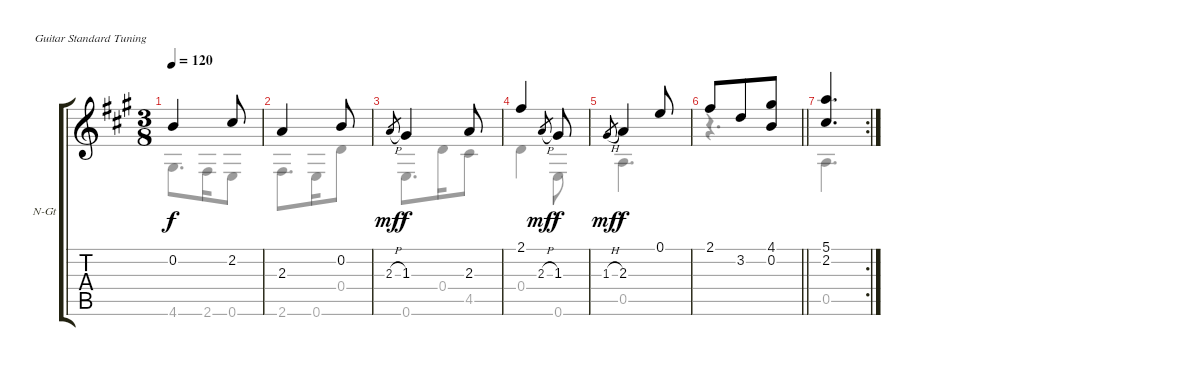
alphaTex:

\bracketExtendMode groupsimilarinstruments
\firstSystemTrackNameOrientation horizontal
\otherSystemsTrackNameOrientation horizontal
\track ("Gigue" "N-Gt") {instrument acousticguitarnylon}
\staff {score tabs}
\tuning (E4 B3 G3 D3 A2 E2)
\voice
\ts (3 8)
\tempo 120
\clef g2
\ks a
0.2.4{dy f} 2.2.8 |
2.3.4 0.2.8 |
2.3{h}.8{gr dy mf} 1.3.4{dy f} 2.3.8 |
2.1.4 2.3{h}.8{gr dy mf} 1.3.8{dy f} |
1.3{h}.8{gr dy mf} 2.3.4{dy f} 0.1.8 |
\barLineRight lightlight
2.1.8 3.2.8 (4.1 0.2).8 |
\rc 2
(5.1 2.2).4{d}
\voice
\clef g2
\ottava regular
\simile none
\ks a
4.6.8{d dy f} 2.6.16 0.6.8 |
2.6.8{d} 0.6.16 0.4.8 |
0.6.8{d} 0.4.16 4.5.8 |
0.4.4 0.6.8 |
0.5.4{d} |
\barLineRight lightlight
r.4{d} |
0.5.4{d}
